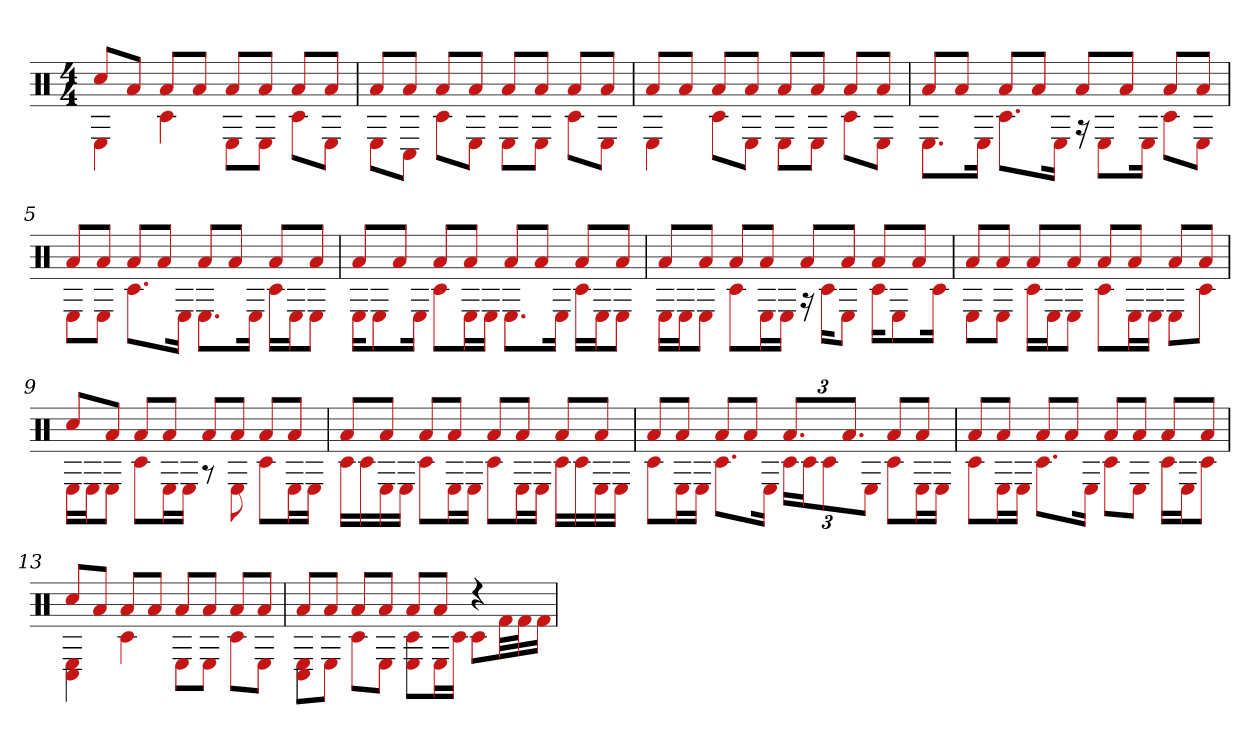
**kern
*part1
*staff1
*clefX
*k[]
*M4/4
=1
*^
8cc#L	4E
8aJ	.
8aL	4c#
8aJ	.
8aL	8EL
8aJ	8EJ
8aL	8c#L
8aJ	8EJ
=2	=2
8aL	8EL
8aJ	8C#J
8aL	8c#L
8aJ	8EJ
8aL	8EL
8aJ	8EJ
8aL	8c#L
8aJ	8EJ
=3	=3
8aL	4E
8aJ	.
8aL	8c#L
8aJ	8EJ
8aL	8EL
8aJ	8EJ
8aL	8c#L
8aJ	8EJ
=4	=4
8aL	8.EL
8aJ	.
.	16EJk
8aL	8.c#L
8aJ	.
.	16EJk
8aL	16r
.	8EL
8aJ	.
.	16EJk
8aL	8c#L
8aJ	8EJ
=5	=5
8aL	8EL
8aJ	8EJ
8aL	8.c#L
8aJ	.
.	16EJk
8aL	8.EL
8aJ	.
.	16EJk
8aL	16c#LL
.	16EJ
8aJ	8EJ
=6	=6
8aL	16EKL
.	8E
8aJ	.
.	16EJk
8aL	8c#L
8aJ	16EL
.	16EJJ
8aL	8.EL
8aJ	.
.	16EJk
8aL	16c#LL
.	16EJ
8aJ	8EJ
=7	=7
8aL	16ELL
.	16EJ
8aJ	8EJ
8aL	8c#L
8aJ	16EL
.	16EJJ
8aL	16r
.	16c#KL
8aJ	8EJ
8aL	16c#KL
.	8E
8aJ	.
.	16c#Jk
=8	=8
8aL	8EL
8aJ	8EJ
8aL	16c#LL
.	16EJ
8aJ	8EJ
8aL	8c#L
8aJ	16EL
.	16EJJ
8aL	8EL
8aJ	8c#J
=9	=9
8cc#L	16ELL
.	16EJ
8aJ	8EJ
8aL	8c#L
8aJ	16EL
.	16EJJ
8aL	8r
8aJ	8E
8aL	8c#L
8aJ	16EL
.	16EJJ
=10	=10
8aL	16c#LL
.	16c#
8aJ	16E
.	16EJJ
8aL	8c#L
8aJ	16EL
.	16EJJ
8aL	8c#L
8aJ	16EL
.	16EJJ
8aL	16c#LL
.	16c#
8aJ	16E
.	16EJJ
=11	=11
8aL	8c#L
8aJ	16EL
.	16EJJ
8aL	8.c#L
8aJ	.
.	16EJk
12.aL	24c#LL
.	24c#J
.	12c#
12.aJ	.
.	12EJ
8aL	8c#L
8aJ	16EL
.	16EJJ
=12	=12
8aL	8c#L
8aJ	16EL
.	16EJJ
8aL	8.c#L
8aJ	.
.	16EJk
8aL	8c#L
8aJ	8EJ
8aL	16c#LL
.	16EJ
8aJ	8c#J
=13	=13
8cc#L	4E 4C#
8aJ	.
8aL	4c#
8aJ	.
8aL	8EL
8aJ	8EJ
8aL	8c#L
8aJ	8EJ
=14	=14
8aL	8C# 8EL
8aJ	8EJ
8aL	8c#L
8aJ	8EJ
8aL	8E 8c#L
8aJ	16EL
.	16c#JJ
4r	8c#L
.	32f#LL
.	32f#J
.	16f#JJ
*v	*v
=
*-
